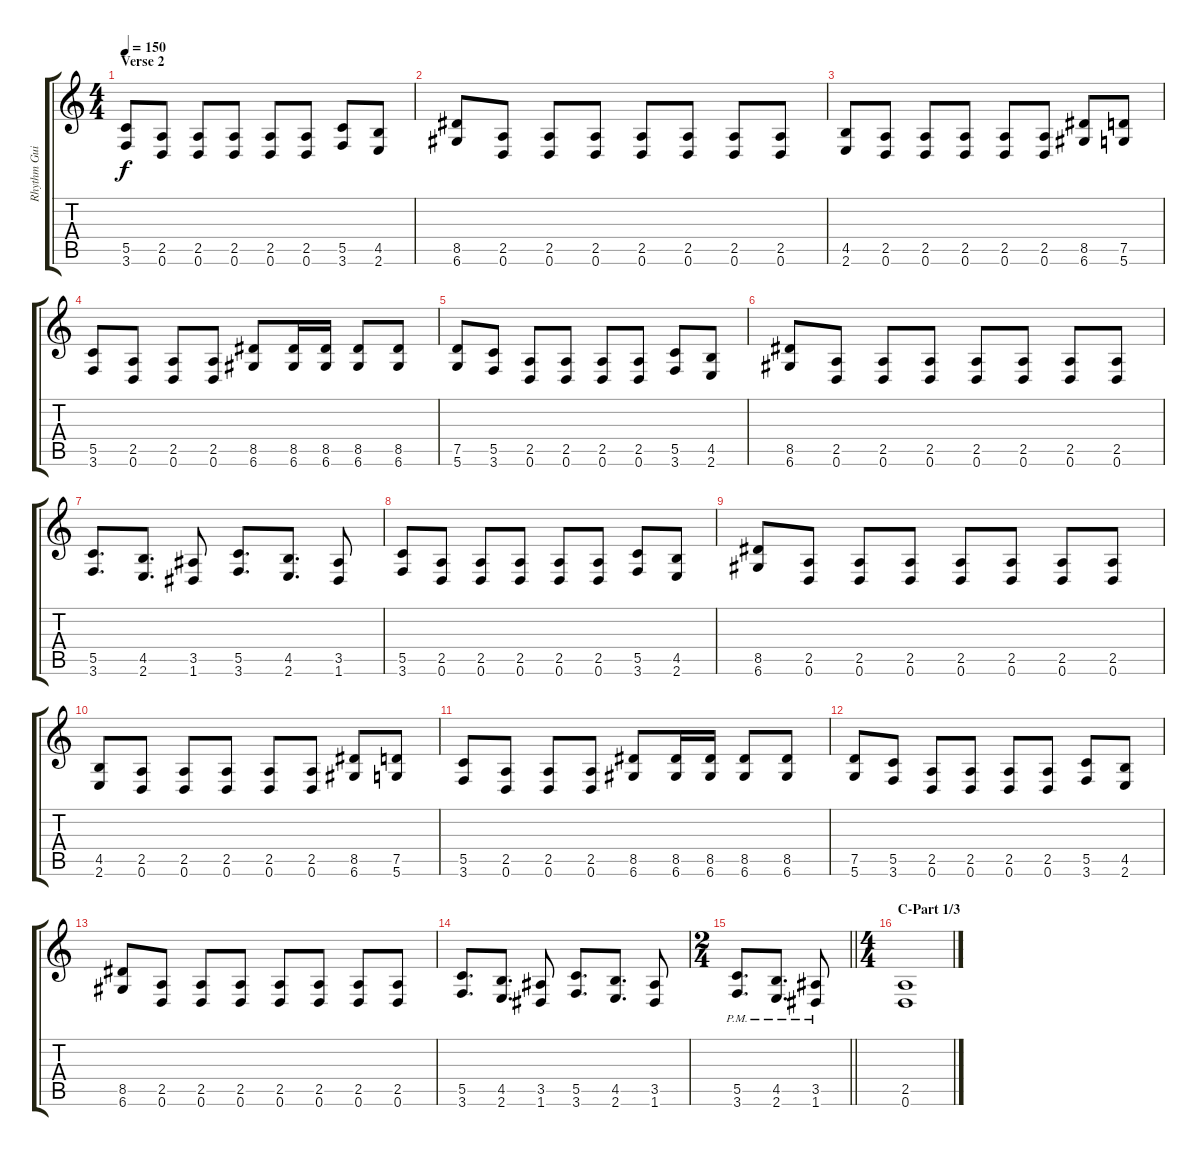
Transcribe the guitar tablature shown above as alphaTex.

\track ("Rhythm Guitar 1" "Rhythm Gui") {instrument distortionguitar}
\staff {score tabs}
\tuning (D4 A3 F3 C3 G2 D2) {hide}
\ts (4 4)
\section ("" "Verse 2")
\tempo 150
\clef g2
\ks c
(5.5 3.6).8{dy f} (2.5 0.6).8 (2.5 0.6).8 (2.5 0.6).8 (2.5 0.6).8 (2.5 0.6).8 (5.5 3.6).8 (4.5 2.6).8 |
(8.5 6.6).8 (2.5 0.6).8 (2.5 0.6).8 (2.5 0.6).8 (2.5 0.6).8 (2.5 0.6).8 (2.5 0.6).8 (2.5 0.6).8 |
(4.5 2.6).8 (2.5 0.6).8 (2.5 0.6).8 (2.5 0.6).8 (2.5 0.6).8 (2.5 0.6).8 (8.5 6.6).8 (7.5 5.6).8 |
(5.5 3.6).8 (2.5 0.6).8 (2.5 0.6).8 (2.5 0.6).8 (8.5 6.6).8 (8.5 6.6).16 (8.5 6.6).16 (8.5 6.6).8 (8.5 6.6).8 |
(7.5 5.6).8 (5.5 3.6).8 (2.5 0.6).8 (2.5 0.6).8 (2.5 0.6).8 (2.5 0.6).8 (5.5 3.6).8 (4.5 2.6).8 |
(8.5 6.6).8 (2.5 0.6).8 (2.5 0.6).8 (2.5 0.6).8 (2.5 0.6).8 (2.5 0.6).8 (2.5 0.6).8 (2.5 0.6).8 |
(5.5 3.6).8{d} (4.5 2.6).8{d} (3.5 1.6).8 (5.5 3.6).8{d} (4.5 2.6).8{d} (3.5 1.6).8 |
(5.5 3.6).8 (2.5 0.6).8 (2.5 0.6).8 (2.5 0.6).8 (2.5 0.6).8 (2.5 0.6).8 (5.5 3.6).8 (4.5 2.6).8 |
(8.5 6.6).8 (2.5 0.6).8 (2.5 0.6).8 (2.5 0.6).8 (2.5 0.6).8 (2.5 0.6).8 (2.5 0.6).8 (2.5 0.6).8 |
(4.5 2.6).8 (2.5 0.6).8 (2.5 0.6).8 (2.5 0.6).8 (2.5 0.6).8 (2.5 0.6).8 (8.5 6.6).8 (7.5 5.6).8 |
(5.5 3.6).8 (2.5 0.6).8 (2.5 0.6).8 (2.5 0.6).8 (8.5 6.6).8 (8.5 6.6).16 (8.5 6.6).16 (8.5 6.6).8 (8.5 6.6).8 |
(7.5 5.6).8 (5.5 3.6).8 (2.5 0.6).8 (2.5 0.6).8 (2.5 0.6).8 (2.5 0.6).8 (5.5 3.6).8 (4.5 2.6).8 |
(8.5 6.6).8 (2.5 0.6).8 (2.5 0.6).8 (2.5 0.6).8 (2.5 0.6).8 (2.5 0.6).8 (2.5 0.6).8 (2.5 0.6).8 |
(5.5 3.6).8{d} (4.5 2.6).8{d} (3.5 1.6).8 (5.5 3.6).8{d} (4.5 2.6).8{d} (3.5 1.6).8 |
\ts (2 4)
\barLineRight lightlight
(5.5{pm} 3.6{pm}).8{d} (4.5{pm} 2.6{pm}).8{d} (3.5{pm} 1.6{pm}).8 |
\ts (4 4)
\section ("" "C-Part 1/3")
(2.5 0.6).1
